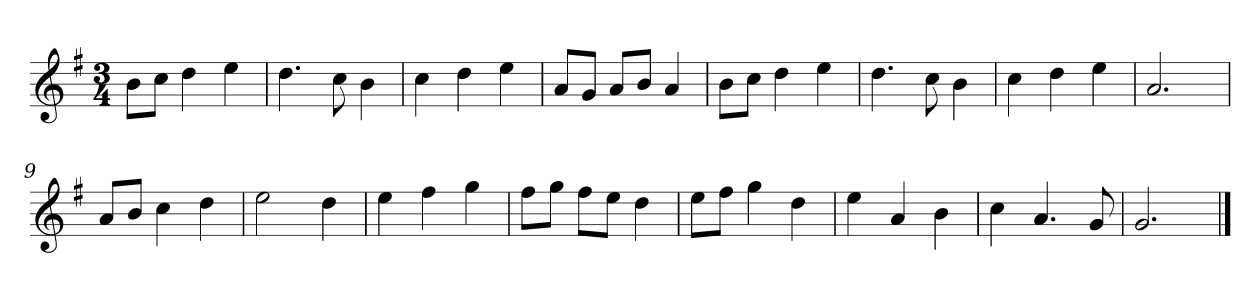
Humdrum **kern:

**kern
*part1
*staff1
*k[f#]
*M3/4
*MM120
=1
8bL
8ccJ
4dd
4ee
=2
4.dd
8cc
4b
=3
4cc
4dd
4ee
=4
8aL
8gJ
8aL
8bJ
4a
=5
8bL
8ccJ
4dd
4ee
=6
4.dd
8cc
4b
=7
4cc
4dd
4ee
=8
2.a
=9
8aL
8bJ
4cc
4dd
=10
2ee
4dd
=11
4ee
4ff#
4gg
=12
8ff#L
8ggJ
8ff#L
8eeJ
4dd
=13
8eeL
8ff#J
4gg
4dd
=14
4ee
4a
4b
=15
4cc
4.a
8g
=16
2.g
==
*-
